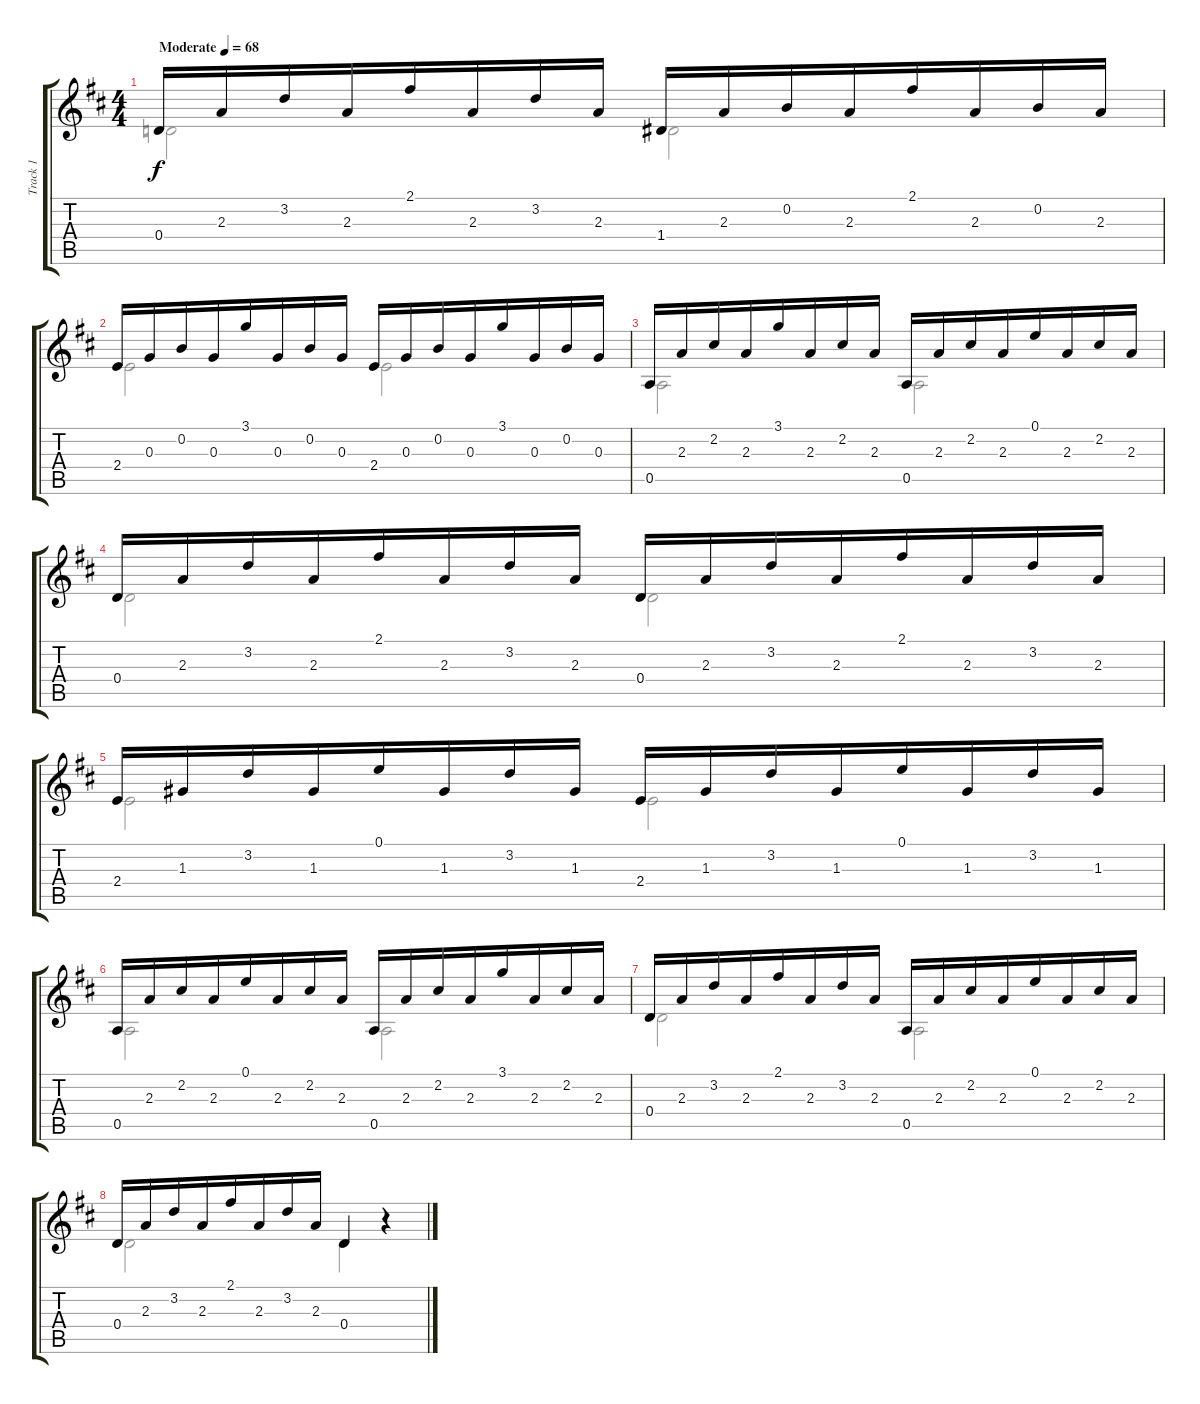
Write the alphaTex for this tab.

\track ("Track 1" "Track 1") {instrument acousticguitarsteel}
\staff {score tabs}
\tuning (E4 B3 G3 D3 A2 E2) {hide}
\voice
\ts (4 4)
\tempo (68 "Moderate")
\clef g2
\ks d
0.4.16{dy f instrument acousticguitarsteel} 2.3.16 3.2.16 2.3.16{beam merge} 2.1.16 2.3.16 3.2.16 2.3.16 1.4.16 2.3.16 0.2.16 2.3.16{beam merge} 2.1.16 2.3.16 0.2.16 2.3.16 |
2.4.16 0.3.16 0.2.16 0.3.16{beam merge} 3.1.16 0.3.16 0.2.16 0.3.16 2.4.16 0.3.16 0.2.16 0.3.16{beam merge} 3.1.16 0.3.16 0.2.16 0.3.16 |
0.5.16 2.3.16 2.2.16 2.3.16{beam merge} 3.1.16 2.3.16 2.2.16 2.3.16 0.5.16 2.3.16 2.2.16 2.3.16{beam merge} 0.1.16 2.3.16 2.2.16 2.3.16 |
0.4.16 2.3.16 3.2.16 2.3.16{beam merge} 2.1.16 2.3.16 3.2.16 2.3.16 0.4.16 2.3.16 3.2.16 2.3.16{beam merge} 2.1.16 2.3.16 3.2.16 2.3.16 |
2.4.16 1.3.16 3.2.16 1.3.16{beam merge} 0.1.16 1.3.16 3.2.16 1.3.16 2.4.16 1.3.16 3.2.16 1.3.16{beam merge} 0.1.16 1.3.16 3.2.16 1.3.16 |
0.5.16 2.3.16 2.2.16 2.3.16{beam merge} 0.1.16 2.3.16 2.2.16 2.3.16 0.5.16 2.3.16 2.2.16 2.3.16{beam merge} 3.1.16 2.3.16 2.2.16 2.3.16 |
0.4.16 2.3.16 3.2.16 2.3.16{beam merge} 2.1.16 2.3.16 3.2.16 2.3.16 0.5.16 2.3.16 2.2.16 2.3.16{beam merge} 0.1.16 2.3.16 2.2.16 2.3.16 |
0.4.16 2.3.16 3.2.16 2.3.16{beam merge} 2.1.16 2.3.16 3.2.16 2.3.16 0.4.4 r.4
\voice
\clef g2
\ottava regular
\simile none
\ks d
0.4.2{dy f} 1.4.2 |
2.4.2 2.4.2 |
0.5.2 0.5.2 |
0.4.2 0.4.2 |
2.4.2 2.4.2 |
0.5.2 0.5.2 |
0.4.2 0.5.2 |
0.4.2 0.4.4 r.4
